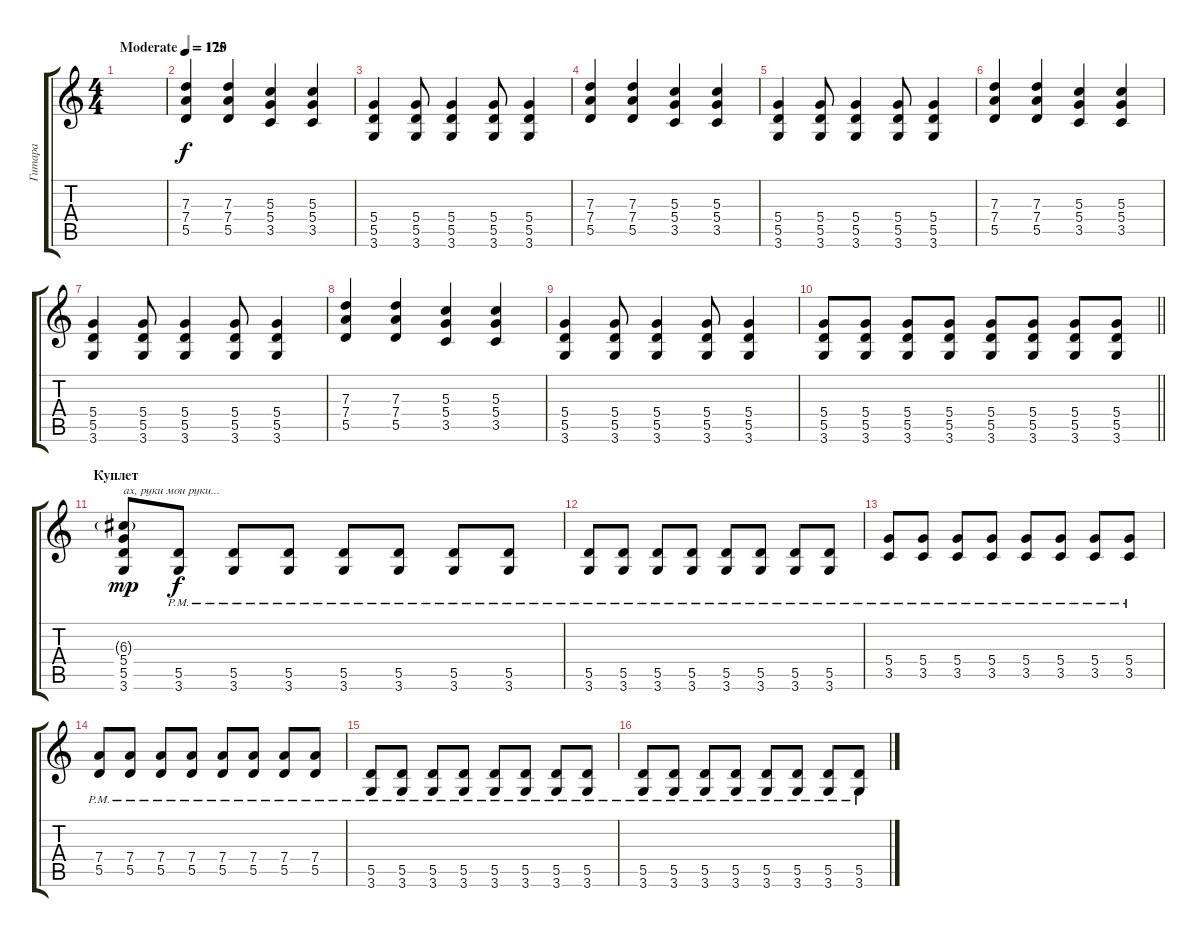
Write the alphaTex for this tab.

\track ("Гитара" "Гитара") {instrument overdrivenguitar}
\staff {score tabs}
\tuning (E4 B3 G3 D3 A2 E2) {hide}
\ts (4 4)
\tempo (120 "Moderate")
\clef g2
\ks c
|
\tempo 175
(7.3 7.4 5.5).4 (7.3 7.4 5.5).4 (5.3 5.4 3.5).4 (5.3 5.4 3.5).4 |
(5.4 5.5 3.6).4 (5.4 5.5 3.6).8 (5.4 5.5 3.6).4 (5.4 5.5 3.6).8 (5.4 5.5 3.6).4 |
(7.3 7.4 5.5).4 (7.3 7.4 5.5).4 (5.3 5.4 3.5).4 (5.3 5.4 3.5).4 |
(5.4 5.5 3.6).4 (5.4 5.5 3.6).8 (5.4 5.5 3.6).4 (5.4 5.5 3.6).8 (5.4 5.5 3.6).4 |
(7.3 7.4 5.5).4 (7.3 7.4 5.5).4 (5.3 5.4 3.5).4 (5.3 5.4 3.5).4 |
(5.4 5.5 3.6).4 (5.4 5.5 3.6).8 (5.4 5.5 3.6).4 (5.4 5.5 3.6).8 (5.4 5.5 3.6).4 |
(7.3 7.4 5.5).4 (7.3 7.4 5.5).4 (5.3 5.4 3.5).4 (5.3 5.4 3.5).4 |
(5.4 5.5 3.6).4 (5.4 5.5 3.6).8 (5.4 5.5 3.6).4 (5.4 5.5 3.6).8 (5.4 5.5 3.6).4 |
\barLineRight lightlight
(5.4 5.5 3.6).8 (5.4 5.5 3.6).8 (5.4 5.5 3.6).8 (5.4 5.5 3.6).8 (5.4 5.5 3.6).8 (5.4 5.5 3.6).8 (5.4 5.5 3.6).8 (5.4 5.5 3.6).8 |
\section ("" "Куплет")
(6.3{g} 5.4 5.5 3.6).8{txt "ах, руки мои руки..." dy mp} (5.5{pm} 3.6{pm}).8{dy f} (5.5{pm} 3.6{pm}).8 (5.5{pm} 3.6{pm}).8 (5.5{pm} 3.6{pm}).8 (5.5{pm} 3.6{pm}).8 (5.5{pm} 3.6{pm}).8 (5.5{pm} 3.6{pm}).8 |
(5.5{pm} 3.6{pm}).8 (5.5{pm} 3.6{pm}).8 (5.5{pm} 3.6{pm}).8 (5.5{pm} 3.6{pm}).8 (5.5{pm} 3.6{pm}).8 (5.5{pm} 3.6{pm}).8 (5.5{pm} 3.6{pm}).8 (5.5{pm} 3.6{pm}).8 |
(5.4{pm} 3.5{pm}).8 (5.4{pm} 3.5{pm}).8 (5.4{pm} 3.5{pm}).8 (5.4{pm} 3.5{pm}).8 (5.4{pm} 3.5{pm}).8 (5.4{pm} 3.5{pm}).8 (5.4{pm} 3.5{pm}).8 (5.4{pm} 3.5{pm}).8 |
(7.4{pm} 5.5{pm}).8 (7.4{pm} 5.5{pm}).8 (7.4{pm} 5.5{pm}).8 (7.4{pm} 5.5{pm}).8 (7.4{pm} 5.5{pm}).8 (7.4{pm} 5.5{pm}).8 (7.4{pm} 5.5{pm}).8 (7.4{pm} 5.5{pm}).8 |
(5.5{pm} 3.6{pm}).8 (5.5{pm} 3.6{pm}).8 (5.5{pm} 3.6{pm}).8 (5.5{pm} 3.6{pm}).8 (5.5{pm} 3.6{pm}).8 (5.5{pm} 3.6{pm}).8 (5.5{pm} 3.6{pm}).8 (5.5{pm} 3.6{pm}).8 |
(5.5{pm} 3.6{pm}).8 (5.5{pm} 3.6{pm}).8 (5.5{pm} 3.6{pm}).8 (5.5{pm} 3.6{pm}).8 (5.5{pm} 3.6{pm}).8 (5.5{pm} 3.6{pm}).8 (5.5{pm} 3.6{pm}).8 (5.5{pm} 3.6{pm}).8
